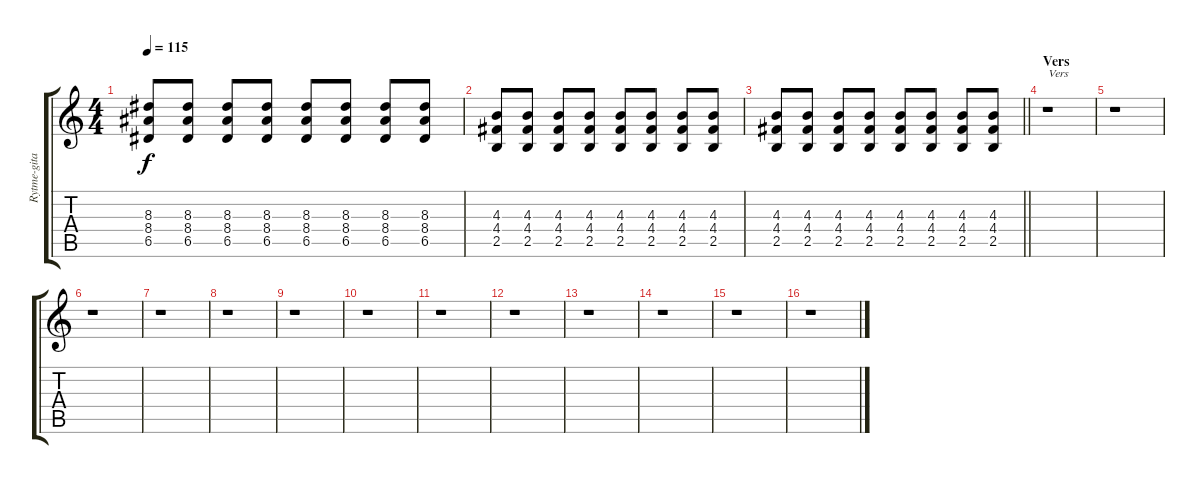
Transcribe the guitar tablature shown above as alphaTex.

\track ("Rytme-gitar" "Rytme-gita") {instrument overdrivenguitar}
\staff {score tabs}
\tuning (E4 B3 G3 D3 A2 E2) {hide}
\ts (4 4)
\tempo 115
\clef g2
\ks c
(8.3 8.4 6.5).8{dy f} (8.3 8.4 6.5).8 (8.3 8.4 6.5).8 (8.3 8.4 6.5).8 (8.3 8.4 6.5).8 (8.3 8.4 6.5).8 (8.3 8.4 6.5).8 (8.3 8.4 6.5).8 |
(4.3 4.4 2.5).8 (4.3 4.4 2.5).8 (4.3 4.4 2.5).8 (4.3 4.4 2.5).8 (4.3 4.4 2.5).8 (4.3 4.4 2.5).8 (4.3 4.4 2.5).8 (4.3 4.4 2.5).8 |
\barLineRight lightlight
(4.3 4.4 2.5).8 (4.3 4.4 2.5).8 (4.3 4.4 2.5).8 (4.3 4.4 2.5).8 (4.3 4.4 2.5).8 (4.3 4.4 2.5).8 (4.3 4.4 2.5).8 (4.3 4.4 2.5).8 |
\section ("" "Vers")
r.1{txt "Vers"} |
r.1 |
r.1 |
r.1 |
r.1 |
r.1 |
r.1 |
r.1 |
r.1 |
r.1 |
r.1 |
r.1 |
r.1
